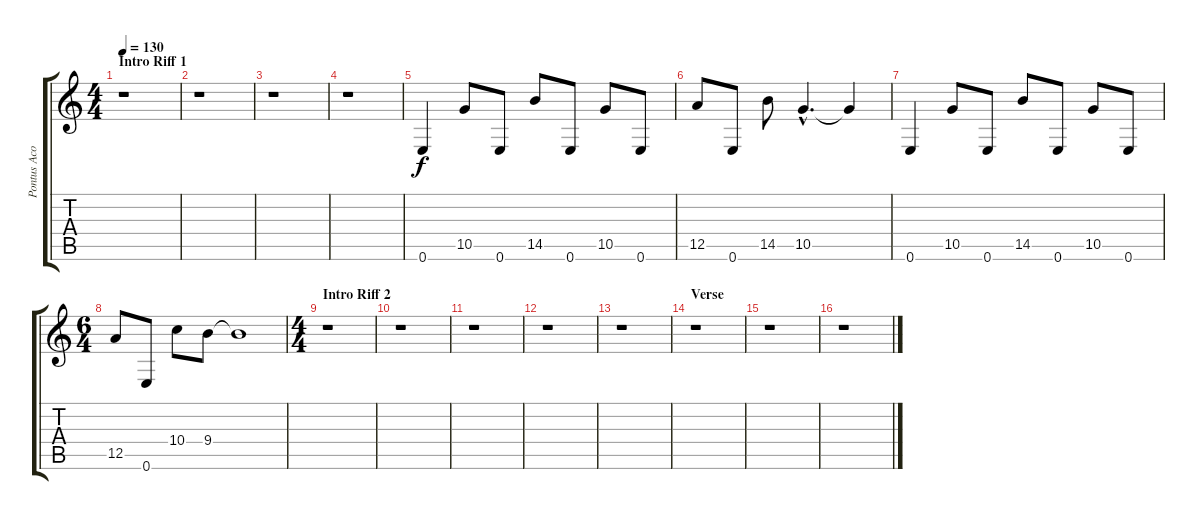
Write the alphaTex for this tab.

\track ("Pontus Acoustic" "Pontus Aco") {instrument electricguitarclean}
\staff {score tabs}
\tuning (E4 B3 G3 D3 A2 E2) {hide}
\ts (4 4)
\section ("" "Intro Riff 1")
\tempo 130
\clef g2
\ks c
r.1{dy f instrument electricguitarclean} |
r.1 |
r.1 |
r.1 |
0.6.4 10.5.8 0.6.8 14.5.8 0.6.8 10.5.8 0.6.8 |
12.5.8 0.6.8 14.5.8 10.5{hac}.4{d} 10.5{t}.4 |
0.6.4 10.5.8 0.6.8 14.5.8 0.6.8 10.5.8 0.6.8 |
\ts (6 4)
12.5.8 0.6.8 10.4.8 9.4.8 9.4{t}.1 |
\ts (4 4)
\section ("" "Intro Riff 2")
r.1 |
r.1 |
r.1 |
r.1 |
r.1 |
\section ("" "Verse")
r.1 |
r.1 |
r.1
